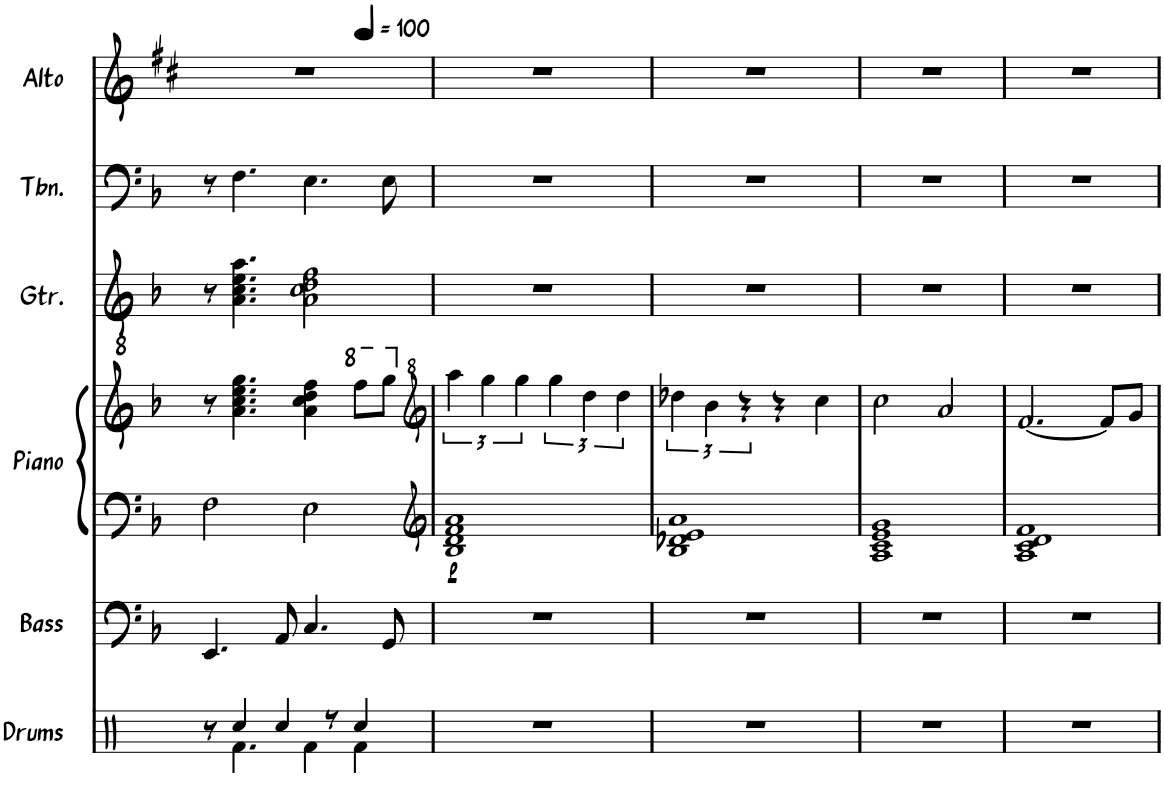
**kern	**kern	**kern	**kern	**dynam	**kern	**kern	**kern
*part6	*part5	*part4	*part4	*part4	*part3	*part2	*part1
*staff7	*staff6	*staff5	*staff4	*staff4/5	*staff3	*staff2	*staff1
*I"Drums	*I"Bass	*I"Piano	*	*	*I"Guitar	*I"Trombone	*I"Alto Sax
*I'Drums	*I'Bass	*I'Piano	*	*	*I'Gtr.	*I'Tbn.	*I'Alto
!!LO:PB:g=z
*clefX	*clefF4	*clefF4	*clefG2	*	*clefGv2	*clefF4	*clefG2
*	*Trd7c12	*	*	*	*	*	*Trd5c9
*k[]	*k[b-]	*k[b-]	*k[b-]	*	*k[b-]	*k[b-]	*k[f#c#]
*M4/4	*M4/4	*M4/4	*M4/4	*	*M4/4	*M4/4	*M4/4
=28	=28	=28	=28	=28	=28	=28	=28
*^	*	*	*	*	*	*	*^
8r	8ryy	4.EE/	2F\	8r	.	8r	8r	1r	2.ryy
4Rcc/	4.Rf\	.	.	4.a\ 4.cc\ 4.ee\ 4.gg\	.	4.A\ 4.c\ 4.e\ 4.a\	4.F\	.	.
4Rcc/	.	8AA/	.	.	.	.	.	.	.
.	4Rf\	4.C/	2E\	4a\ 4cc\ 4dd\ 4ff\	.	2A\ 2c\ 2d\ 2f\	4.E\	.	.
8r	.	.	.	.	.	.	.	.	.
*	*	*	*	*8va	*	*	*	*	*
*	*	*	*	*	*	*	*	*MM100	*
4Rcc/	4Rf\	.	.	8fff\L	.	.	.	.	4ryy
.	.	8GG/	.	8ggg\J	.	.	8E\	.	.
*v	*v	*	*	*	*	*	*	*v	*v
=29	=29	=29	=29	=29	=29	=29	=29
*	*	*clefG2	*clefG^2	*	*	*	*
*	*	*	*X8va	*	*	*	*
*	*	*	*	*	*	*	*^
!	!	!	!	!LO:DY:b=2	!	!	!	!
*	*	*	*	*	*	*	*v	*v
1r	1r	1B- 1d 1f 1a	6aaa\	p	1r	1r	1r
.	.	.	6ggg\	.	.	.	.
.	.	.	6ggg\	.	.	.	.
.	.	.	6ggg\	.	.	.	.
.	.	.	6ddd\	.	.	.	.
.	.	.	6ddd\	.	.	.	.
=30	=30	=30	=30	=30	=30	=30	=30
1r	1r	1B- 1d-X 1e 1a	6ddd-X\	.	1r	1r	1r
.	.	.	6bb-\	.	.	.	.
.	.	.	6r	.	.	.	.
.	.	.	4r	.	.	.	.
.	.	.	4ccc\	.	.	.	.
=31	=31	=31	=31	=31	=31	=31	=31
1r	1r	1A 1c 1e 1g	2ccc\	.	1r	1r	1r
.	.	.	2aa/	.	.	.	.
=32	=32	=32	=32	=32	=32	=32	=32
1r	1r	1A 1c 1d 1f	[2.ff/	.	1r	1r	1r
.	.	.	8ff/L]	.	.	.	.
.	.	.	8gg/J	.	.	.	.
=	=	=	=	=	=	=	=
*-	*-	*-	*-	*-	*-	*-	*-
